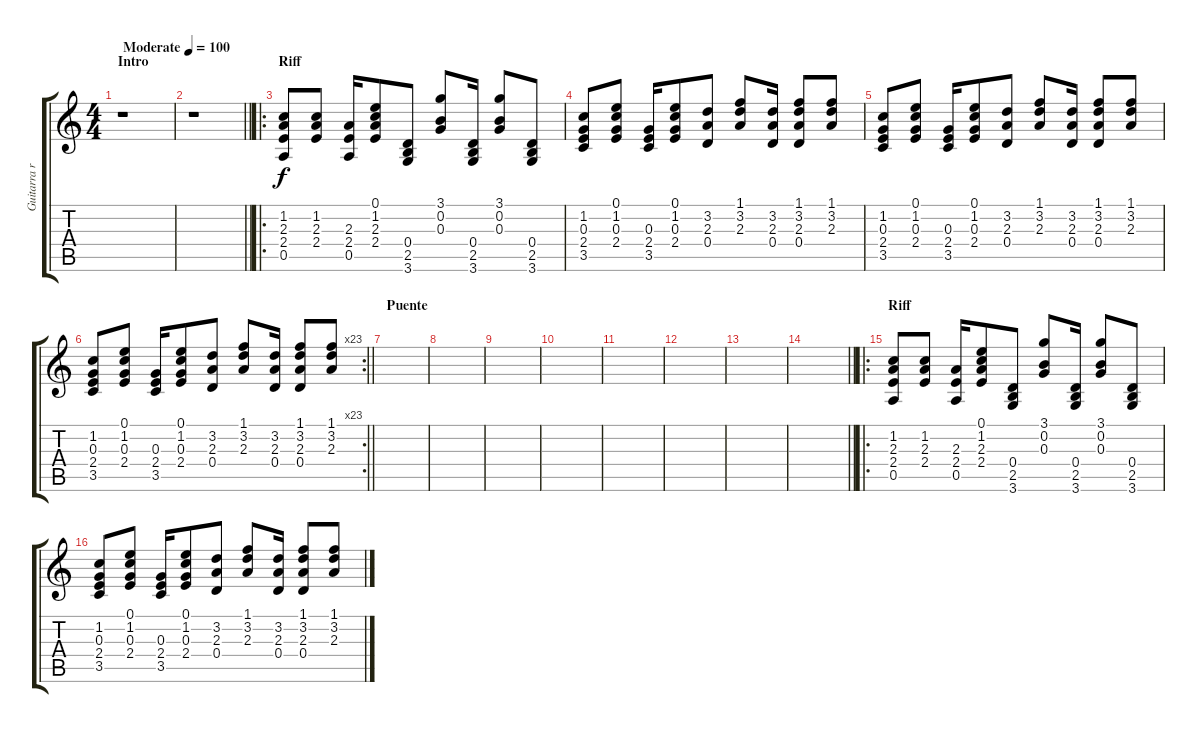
\track ("Guitarra rítmica" "Guitarra r") {instrument acousticguitarsteel}
\staff {score tabs}
\tuning (E4 B3 G3 D3 A2 E2) {hide}
\ts (4 4)
\section ("" "Intro")
\tempo (100 "Moderate")
\clef g2
\ks c
r.1{dy f instrument acousticguitarsteel} |
\barLineRight lightlight
r.1 |
\ro
\section ("" "Riff")
(1.2 2.3 2.4 0.5).8 (1.2 2.3 2.4).8 (2.3 2.4 0.5).16 (0.1 1.2 2.3 2.4).8 (0.4 2.5 3.6).8 (3.1 0.2 0.3).8 (0.4 2.5 3.6).16 (3.1 0.2 0.3).8 (0.4 2.5 3.6).8 |
(1.2 0.3 2.4 3.5).8 (0.1 1.2 0.3 2.4).8 (0.3 2.4 3.5).16 (0.1 1.2 0.3 2.4).8 (3.2 2.3 0.4).8 (1.1 3.2 2.3).8 (3.2 2.3 0.4).16 (1.1 3.2 2.3 0.4).8 (1.1 3.2 2.3).8 |
(1.2 0.3 2.4 3.5).8 (0.1 1.2 0.3 2.4).8 (0.3 2.4 3.5).16 (0.1 1.2 0.3 2.4).8 (3.2 2.3 0.4).8 (1.1 3.2 2.3).8 (3.2 2.3 0.4).16 (1.1 3.2 2.3 0.4).8 (1.1 3.2 2.3).8 |
\rc 23
\barLineRight lightlight
(1.2 0.3 2.4 3.5).8 (0.1 1.2 0.3 2.4).8 (0.3 2.4 3.5).16 (0.1 1.2 0.3 2.4).8 (3.2 2.3 0.4).8 (1.1 3.2 2.3).8 (3.2 2.3 0.4).16 (1.1 3.2 2.3 0.4).8 (1.1 3.2 2.3).8 |
\section ("" "Puente")
|
|
|
|
|
|
|
\barLineRight lightlight
|
\ro
\section ("" "Riff")
(1.2 2.3 2.4 0.5).8 (1.2 2.3 2.4).8 (2.3 2.4 0.5).16 (0.1 1.2 2.3 2.4).8 (0.4 2.5 3.6).8 (3.1 0.2 0.3).8 (0.4 2.5 3.6).16 (3.1 0.2 0.3).8 (0.4 2.5 3.6).8 |
(1.2 0.3 2.4 3.5).8 (0.1 1.2 0.3 2.4).8 (0.3 2.4 3.5).16 (0.1 1.2 0.3 2.4).8 (3.2 2.3 0.4).8 (1.1 3.2 2.3).8 (3.2 2.3 0.4).16 (1.1 3.2 2.3 0.4).8 (1.1 3.2 2.3).8
